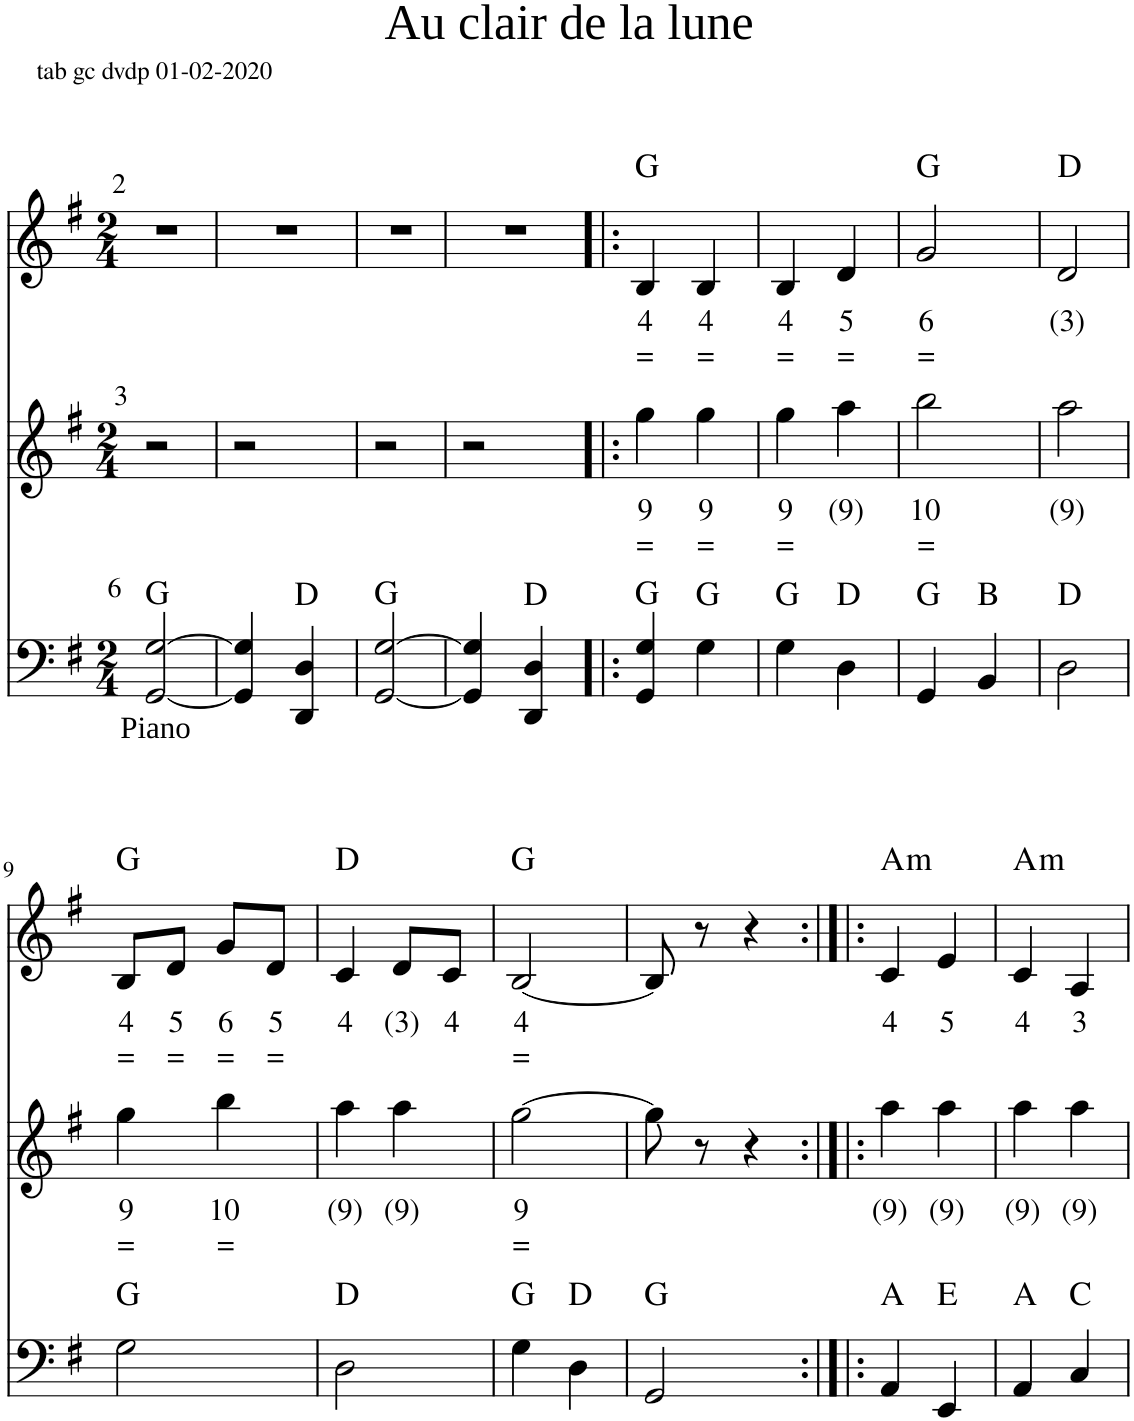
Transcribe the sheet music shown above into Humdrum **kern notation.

**kern	**text	**harte	**kern	**text	**kern	**text	**text	**kern	**text	**text	**kern	**text	**text	**kern	**text	**text	**harte
*part6	*part6	*part6	*part5	*part5	*part4	*part4	*part4	*part3	*part3	*part3	*part2	*part2	*part2	*part1	*part1	*part1	*part1
*staff6	*staff6	*	*staff5	*staff5	*staff4	*staff4	*staff4	*staff3	*staff3	*staff3	*staff2	*staff2	*staff2	*staff1	*staff1	*staff1	*
*I"Piano	*	*	*I"Piano	*	*I"Accordion	*	*	*I"Accordion	*	*	*I"Stem	*	*	*I"Stem	*	*	*
*I'Pno	*	*	*I'Pno	*	*I'Acc	*	*	*I'Acc	*	*	*	*	*	*	*	*	*
*	*	*	*stria5	*	*stria5	*	*	*	*	*	*	*	*	*stria5	*	*	*
*clefF4	*	*	*clefG2	*	*clefG2	*	*	*clefG2	*	*	*clefG2	*	*	*clefG2	*	*	*
*k[f#]	*	*	*k[f#]	*	*k[f#]	*	*	*k[f#]	*	*	*k[f#]	*	*	*k[f#]	*	*	*
*M2/4	*	*	*M2/4	*	*M2/4	*	*	*M2/4	*	*	*M2/4	*	*	*M2/4	*	*	*
=1	=1	=1	=1	=1	=1	=1	=1	=1	=1	=1	=1	=1	=1	=1	=1	=1	=1
!	!	!	!	!	!	!	!	!	!	!	!	!	!	!LO:TX:a:t=1	!	!	!
!	!	!	!	!	!	!	!	!	!	!	!LO:TX:a:t=2	!	!	!	!	!	!
!	!	!	!	!	!	!	!	!LO:TX:a:t=3	!	!	!	!	!	!	!	!	!
!	!	!	!	!	!LO:TX:a:t=4	!	!	!	!	!	!	!	!	!	!	!	!
!	!	!	!LO:TX:a:t=5	!	!	!	!	!	!	!	!	!	!	!	!	!	!
!LO:TX:a:t=6	!	!	!	!	!	!	!	!	!	!	!	!	!	!	!	!	!
!	!LO:LY:b	!	!	!	!	!	!	!	!	!	!	!	!	!	!	!	!
[2GG/ [2G/	Piano	G:maj	8B/ 8g/L	Piano	2r	.	.	2r	.	.	2r	.	.	2r	.	.	.
.	.	.	8d/J	.	.	.	.	.	.	.	.	.	.	.	.	.	.
.	.	.	8B/ 8g/L	.	.	.	.	.	.	.	.	.	.	.	.	.	.
.	.	.	8d/J	.	.	.	.	.	.	.	.	.	.	.	.	.	.
=2	=2	=2	=2	=2	=2	=2	=2	=2	=2	=2	=2	=2	=2	=2	=2	=2	=2
4GG/] 4G/]	.	.	8B/ 8g/L	.	2r	.	.	2r	.	.	2r	.	.	2r	.	.	.
.	.	.	8d/J	.	.	.	.	.	.	.	.	.	.	.	.	.	.
4DD/ 4D/	.	D:maj	8B/ 8g/L	.	.	.	.	.	.	.	.	.	.	.	.	.	.
.	.	.	8d/J	.	.	.	.	.	.	.	.	.	.	.	.	.	.
=3	=3	=3	=3	=3	=3	=3	=3	=3	=3	=3	=3	=3	=3	=3	=3	=3	=3
[2GG/ [2G/	.	G:maj	8B/ 8g/L	.	2r	.	.	2r	.	.	2r	.	.	2r	.	.	.
.	.	.	8d/J	.	.	.	.	.	.	.	.	.	.	.	.	.	.
.	.	.	8B/ 8g/L	.	.	.	.	.	.	.	.	.	.	.	.	.	.
.	.	.	8d/J	.	.	.	.	.	.	.	.	.	.	.	.	.	.
=4	=4	=4	=4	=4	=4	=4	=4	=4	=4	=4	=4	=4	=4	=4	=4	=4	=4
4GG/] 4G/]	.	.	8B/ 8g/L	.	2r	.	.	2r	.	.	2r	.	.	2r	.	.	.
.	.	.	8d/J	.	.	.	.	.	.	.	.	.	.	.	.	.	.
4DD/ 4D/	.	D:maj	8B/ 8g/L	.	.	.	.	.	.	.	.	.	.	.	.	.	.
.	.	.	8d/J	.	.	.	.	.	.	.	.	.	.	.	.	.	.
=5!|:	=5!|:	=5!|:	=5!|:	=5!|:	=5!|:	=5!|:	=5!|:	=5!|:	=5!|:	=5!|:	=5!|:	=5!|:	=5!|:	=5!|:	=5!|:	=5!|:	=5!|:
!	!	!	!	!	!	!	!	!	!LO:LY:b	!LO:LY:b	!	!LO:LY:b	!LO:LY:b	!	!	!	!
4GG/ 4G/	.	G:maj	8B/ 8g/L	.	4b	7	=	4gg\	9	=	4B/	4	=	4g	6	=	G:maj
.	.	.	8d/J	.	.	.	.	.	.	.	.	.	.	.	.	.	.
!	!	!	!	!	!	!	!	!	!LO:LY:b	!LO:LY:b	!	!LO:LY:b	!LO:LY:b	!	!	!	!
4G\	.	G:maj	8B/ 8g/L	.	4b	7	=	4gg\	9	=	4B/	4	=	4g	6	=	.
.	.	.	8d/J	.	.	.	.	.	.	.	.	.	.	.	.	.	.
=6	=6	=6	=6	=6	=6	=6	=6	=6	=6	=6	=6	=6	=6	=6	=6	=6	=6
!	!	!	!	!	!	!	!	!	!LO:LY:b	!LO:LY:b	!	!LO:LY:b	!LO:LY:b	!	!	!	!
4G\	.	G:maj	8B/ 8g/L	.	4b	7	=	4gg\	9	=	4B/	4	=	4g	6	=	.
.	.	.	8d/J	.	.	.	.	.	.	.	.	.	.	.	.	.	.
!	!	!	!	!	!	!	!	!	!LO:LY:b	!	!	!LO:LY:b	!LO:LY:b	!	!	!	!
4D\	.	D:maj	8f#/ 8a/L	.	4dd	8	=	4aa\	(9)	.	4d/	5	=	4a	(5)	=	.
.	.	.	8d/J	.	.	.	.	.	.	.	.	.	.	.	.	.	.
=7	=7	=7	=7	=7	=7	=7	=7	=7	=7	=7	=7	=7	=7	=7	=7	=7	=7
!	!	!	!	!	!	!	!	!	!LO:LY:b	!LO:LY:b	!	!LO:LY:b	!LO:LY:b	!	!	!	!
4GG/	.	G:maj	8g/ 8b/L	.	2gg	9	=	2bb\	10	=	2g/	6	=	2b	7	=	G:maj
.	.	.	8d/J	.	.	.	.	.	.	.	.	.	.	.	.	.	.
4BB/	.	B:maj	8g/ 8b/L	.	.	.	.	.	.	.	.	.	.	.	.	.	.
.	.	.	8d/J	.	.	.	.	.	.	.	.	.	.	.	.	.	.
=8	=8	=8	=8	=8	=8	=8	=8	=8	=8	=8	=8	=8	=8	=8	=8	=8	=8
!	!	!	!	!	!	!	!	!	!LO:LY:b	!	!	!LO:LY:b	!	!	!	!	!
2D\	.	D:maj	8f#/ 8a/L	.	2dd	(7)	.	2aa\	(9)	.	2d/	(3)	.	2a	7	.	D:maj
.	.	.	8d/J	.	.	.	.	.	.	.	.	.	.	.	.	.	.
.	.	.	8c/ 8f#/L	.	.	.	.	.	.	.	.	.	.	.	.	.	.
.	.	.	8d/J	.	.	.	.	.	.	.	.	.	.	.	.	.	.
!!LO:LB:g=z
=9	=9	=9	=9	=9	=9	=9	=9	=9	=9	=9	=9	=9	=9	=9	=9	=9	=9
!	!	!	!	!	!	!	!	!	!LO:LY:b	!LO:LY:b	!	!LO:LY:b	!LO:LY:b	!	!	!	!
2G\	.	G:maj	8B/ 8g/L	.	4b	7	=	4gg\	9	=	8B/L	4	=	4g	6	=	G:maj
!	!	!	!	!	!	!	!	!	!	!	!	!LO:LY:b	!LO:LY:b	!	!	!	!
.	.	.	8d/J	.	.	.	.	.	.	.	8d/J	5	=	.	.	.	.
!	!	!	!	!	!	!	!	!	!LO:LY:b	!LO:LY:b	!	!LO:LY:b	!LO:LY:b	!	!	!	!
.	.	.	8B/ 8g/L	.	4dd	8	=	4bb\	10	=	8g/L	6	=	4b	7	=	.
!	!	!	!	!	!	!	!	!	!	!	!	!LO:LY:b	!LO:LY:b	!	!	!	!
.	.	.	8d/J	.	.	.	.	.	.	.	8d/J	5	=	.	.	.	.
=10	=10	=10	=10	=10	=10	=10	=10	=10	=10	=10	=10	=10	=10	=10	=10	=10	=10
!	!	!	!	!	!	!	!	!	!LO:LY:b	!	!	!LO:LY:b	!	!	!	!	!
2D\	.	D:maj	8c/ 8a/L	.	4cc	8	.	4aa\	(9)	.	4c/	4	.	4a	7	.	D:maj
.	.	.	8d/J	.	.	.	.	.	.	.	.	.	.	.	.	.	.
!	!	!	!	!	!	!	!	!	!LO:LY:b	!	!	!LO:LY:b	!	!	!	!	!
.	.	.	8A/ 8f#/L	.	4dd	(7)	.	4aa\	(9)	.	8d/L	(3)	.	4a	7	.	.
!	!	!	!	!	!	!	!	!	!	!	!	!LO:LY:b	!	!	!	!	!
.	.	.	8d/J	.	.	.	.	.	.	.	8c/J	4	.	.	.	.	.
=11	=11	=11	=11	=11	=11	=11	=11	=11	=11	=11	=11	=11	=11	=11	=11	=11	=11
!	!	!	!	!	!	!	!	!	!LO:LY:b	!LO:LY:b	!	!LO:LY:b	!LO:LY:b	!	!	!	!
4G\	.	G:maj	8B/ 8g/L	.	[2b	7	=	[2gg\	9	=	[2B/	4	=	[2g	6	=	G:maj
.	.	.	8d/J	.	.	.	.	.	.	.	.	.	.	.	.	.	.
4D\	.	D:maj	8B/ 8g/L	.	.	.	.	.	.	.	.	.	.	.	.	.	.
.	.	.	8d/J	.	.	.	.	.	.	.	.	.	.	.	.	.	.
=12	=12	=12	=12	=12	=12	=12	=12	=12	=12	=12	=12	=12	=12	=12	=12	=12	=12
2GG/	.	G:maj	8B/ 8g/L	.	8b]	.	.	8gg\]	.	.	8B/]	.	.	8g]	.	.	.
.	.	.	8d/J	.	8r	.	.	8r	.	.	8r	.	.	8r	.	.	.
.	.	.	8B/ 8g/L	.	4r	.	.	4r	.	.	4r	.	.	4r	.	.	.
.	.	.	8d/J	.	.	.	.	.	.	.	.	.	.	.	.	.	.
=13:|!|:	=13:|!|:	=13:|!|:	=13:|!|:	=13:|!|:	=13:|!|:	=13:|!|:	=13:|!|:	=13:|!|:	=13:|!|:	=13:|!|:	=13:|!|:	=13:|!|:	=13:|!|:	=13:|!|:	=13:|!|:	=13:|!|:	=13:|!|:
!	!	!	!	!	!	!	!	!	!LO:LY:b	!	!	!LO:LY:b	!	!	!	!	!LO:H:kt=m
4AA/	.	A:maj	8c/ 8a/L	.	4cc	8	.	4aa\	(9)	.	4c/	4	.	4a	7	.	A:min
.	.	.	8e/J	.	.	.	.	.	.	.	.	.	.	.	.	.	.
!	!	!	!	!	!	!	!	!	!LO:LY:b	!	!	!LO:LY:b	!	!	!	!	!
4EE/	.	E:maj	8c/ 8a/L	.	4ee	9	.	4aa\	(9)	.	4e/	5	.	4a	7	.	.
.	.	.	8e/J	.	.	.	.	.	.	.	.	.	.	.	.	.	.
=14	=14	=14	=14	=14	=14	=14	=14	=14	=14	=14	=14	=14	=14	=14	=14	=14	=14
!	!	!	!	!	!	!	!	!	!LO:LY:b	!	!	!LO:LY:b	!	!	!	!	!
4AA/	.	A:maj	8c/ 8a/L	.	4cc	8	.	4aa\	(9)	.	4c/	4	.	4a	7	.	.
.	.	.	8e/J	.	.	.	.	.	.	.	.	.	.	.	.	.	.
!	!	!	!	!	!	!	!	!	!LO:LY:b	!	!	!LO:LY:b	!	!	!	!	!
4C/	.	C:maj	8c/ 8a/L	.	4a	7	.	4aa\	(9)	.	4A/	3	.	4a	7	.	.
.	.	.	8e/J	.	.	.	.	.	.	.	.	.	.	.	.	.	.
=	=	=	=	=	=	=	=	=	=	=	=	=	=	=	=	=	=
*-	*-	*-	*-	*-	*-	*-	*-	*-	*-	*-	*-	*-	*-	*-	*-	*-	*-
